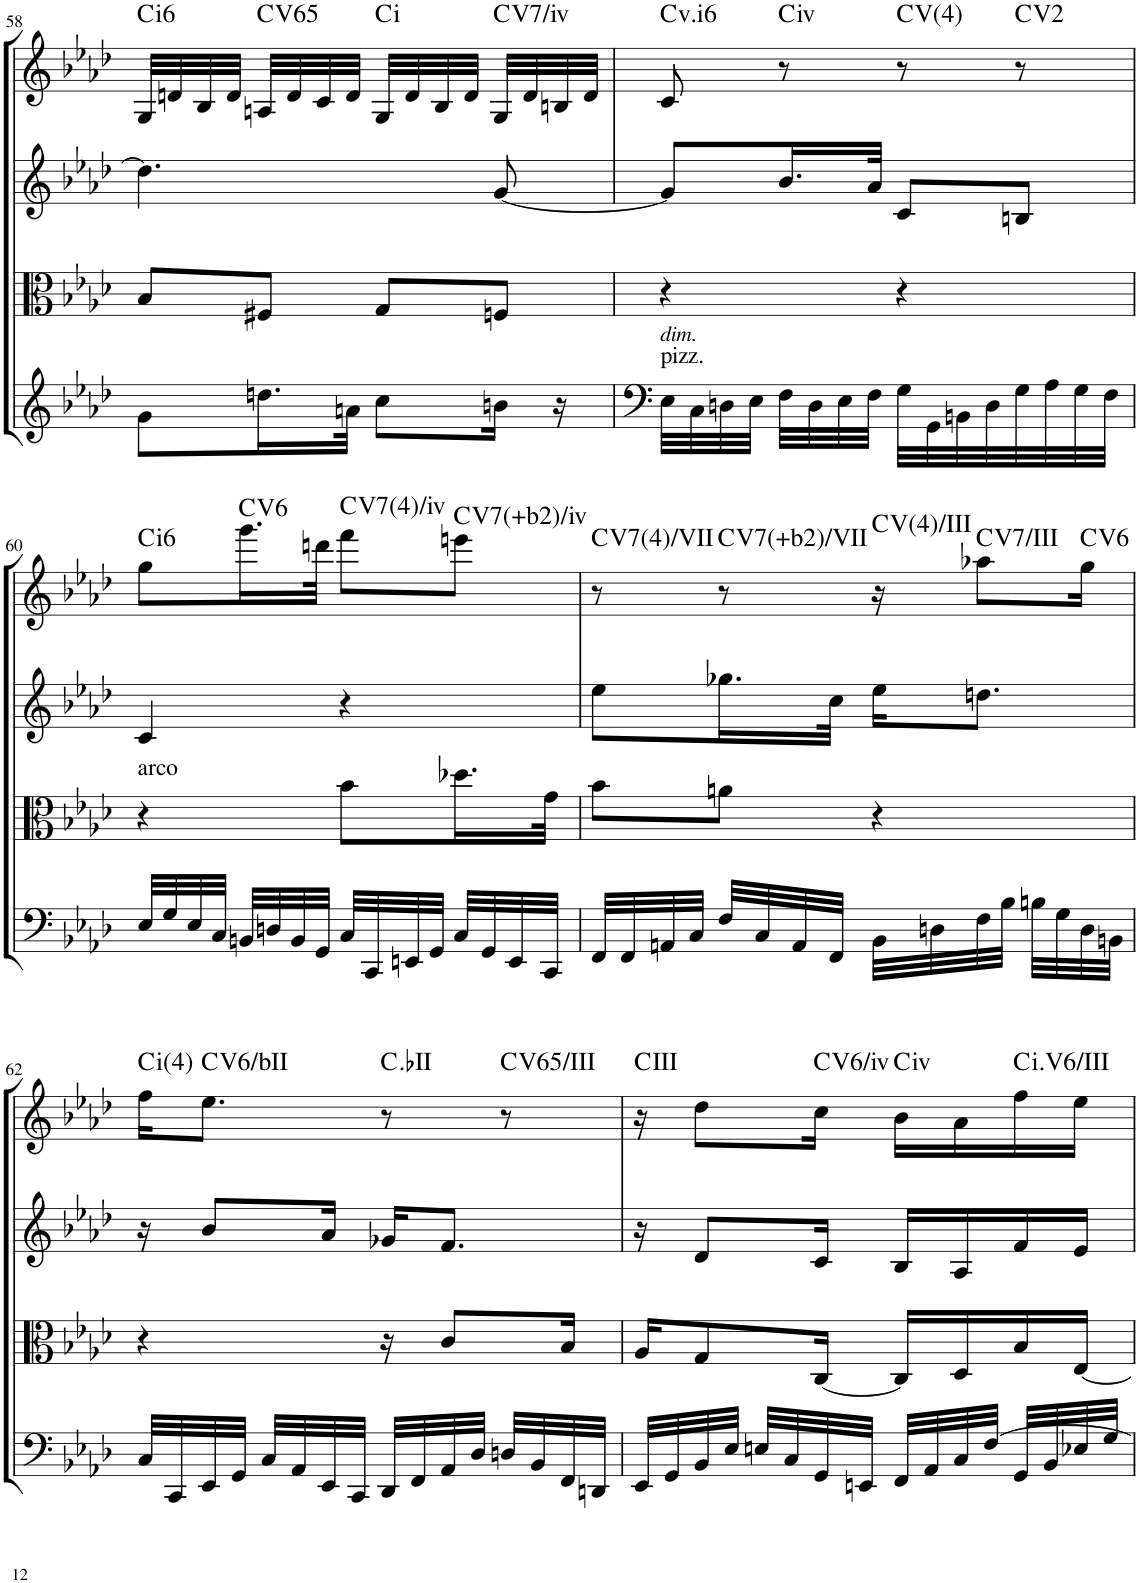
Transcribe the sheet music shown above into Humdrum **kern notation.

**kern	**kern	**kern	**kern	**harte
*part4	*part3	*part2	*part1	*part1
*staff4	*staff3	*staff2	*staff1	*
*I"Cello	*I"Viola	*I"2nd Violin	*I"1st Violin	*
*	*I'Vla	*I'Vln	*I'Vln	*
!!LO:PB:g=z
*clefG2	*clefC3	*clefG2	*clefG2	*
*k[b-e-a-d-]	*k[b-e-a-d-]	*k[b-e-a-d-]	*k[b-e-a-d-]	*
*f:	*f:	*f:	*f:	*
*M2/4	*M2/4	*M2/4	*M2/4	*
=58	=58	=58	=58	=58
!	!	!	!	!LO:H:kt=i
8g\L	8B-/L	4.dd\]	32G/LLL	.
.	.	.	32dn/	.
.	.	.	32B-/	.
.	.	.	32d/JJJ	.
!	!	!	!	!LO:H:kt=65
16.ddn\L	8F#X/J	.	32An/LLL	C:maj
.	.	.	32d/	.
.	.	.	32c/	.
32an\JJk	.	.	32d/JJJ	.
!	!	!	!	!LO:H:kt=i
8cc\L	8G/L	.	32G/LLL	.
.	.	.	32d/	.
.	.	.	32B-/	.
.	.	.	32d/JJJ	.
!	!	!	!	!LO:H:kt=7/
16bn\Jk	8Fn/J	[8g/	32G/LLL	C:maj
.	.	.	32d/	.
16r	.	.	32Bn/	.
.	.	.	32d/JJJ	.
=59	=59	=59	=59	=59
!LO:TX:a:t=pizz.	!	!	!	!
!LO:TX:a:i:t=dim.	!	!	!	!LO:H:kt=v.i
32E-\LLL	4r	8g/L]	8c/	.
32C\	.	.	.	.
32Dn\	.	.	.	.
32E-\JJJ	.	.	.	.
!	!	!	!	!LO:H:kt=iv
32F\LLL	.	16.b-/L	8r	.
32D\	.	.	.	.
32E-\	.	.	.	.
32F\JJJ	.	32a-/JJk	.	.
32G\LLL	4r	8c/L	8r	C:maj(4)
32GG\	.	.	.	.
32BBn\	.	.	.	.
32D\	.	.	.	.
32G\	.	8Bn/J	8r	C:maj(2)
32A-\	.	.	.	.
32G\	.	.	.	.
32F\JJJ	.	.	.	.
!!LO:LB:g=z
=60	=60	=60	=60	=60
!	!LO:TX:a:t=arco	!	!	!LO:H:kt=i
32E-/LLL	4r	4c/	8gg\L	.
32G/	.	.	.	.
32E-/	.	.	.	.
32C/JJJ	.	.	.	.
!	!	!	!	!LO:H:kt=6
32BBn/LLL	.	.	16.ggg\L	C:maj6
32Dn/	.	.	.	.
32BB/	.	.	.	.
32GG/JJJ	.	.	32dddn\JJk	.
!	!	!	!	!LO:H:kt=7
32C/LLL	8b-\L	4r	8fff\L	C:7(4)
32CC/	.	.	.	.
32EEn/	.	.	.	.
32GG/JJJ	.	.	.	.
!	!	!	!	!LO:H:kt=7
32C/LLL	16.dd-X\L	.	8eeen\J	C:7
32GG/	.	.	.	.
32EE/	.	.	.	.
32CC/JJJ	32g\JJk	.	.	.
=61	=61	=61	=61	=61
!	!	!	!	!LO:H:kt=7
32FF/LLL	8b-\L	8ee-\L	8r	C:7(4)
32FF/	.	.	.	.
32AAn/	.	.	.	.
32C/JJJ	.	.	.	.
!	!	!	!	!LO:H:kt=7
32F/LLL	8an\J	16.gg-X\L	8r	C:7
32C/	.	.	.	.
32AA/	.	.	.	.
32FF/JJJ	.	32cc\JJk	.	.
32BB-\LLL	4r	16ee-\KL	16r	C:maj(4)
32Dn\	.	.	.	.
!	!	!	!	!LO:H:kt=7/
32F\	.	8.ddn\J	8aa-X\L	C:maj
32B-\JJJ	.	.	.	.
32Bn\LLL	.	.	.	.
32G\	.	.	.	.
!	!	!	!	!LO:H:kt=6
32D\	.	.	16gg\Jk	C:maj6
32BBn\JJJ	.	.	.	.
!!LO:LB:g=z
=62	=62	=62	=62	=62
!	!	!	!	!LO:H:kt=i
32C/LLL	4r	16r	16ff\KL	.
32CC/	.	.	.	.
!	!	!	!	!LO:H:kt=6/
32EE-/	.	8b-/L	8.ee-\J	C:maj
32GG/JJJ	.	.	.	.
32C/LLL	.	.	.	.
32AA-/	.	.	.	.
32EE-/	.	16a-/Jk	.	.
32CC/JJJ	.	.	.	.
32DD-/LLL	16r	16g-X/KL	8r	C:maj
32FF/	.	.	.	.
32AA-/	8c/L	8.f/J	.	.
32D-/JJJ	.	.	.	.
!	!	!	!	!LO:H:kt=65/
32Dn/LLL	.	.	8r	C:maj
32BB-/	.	.	.	.
32FF/	16B-/Jk	.	.	.
32DDn/JJJ	.	.	.	.
=63	=63	=63	=63	=63
32EE-/LLL	16A-/KL	16r	16r	C:maj
32GG/	.	.	.	.
32BB-/	8G/	8d-/L	8dd-\L	.
32E-/JJJ	.	.	.	.
32En/LLL	.	.	.	.
32C/	.	.	.	.
!	!	!	!	!LO:H:kt=6/
32GG/	[16C/Jk	16c/Jk	16cc\Jk	C:maj
32EEn/JJJ	.	.	.	.
!	!	!	!	!LO:H:kt=iv
32FF/LLL	16C/LL]	16B-/LL	16b-\LL	.
32AA-/	.	.	.	.
32C/	16D-/	16A-/	16a-\	.
[32F/JJJ	.	.	.	.
!	!	!	!	!LO:H:kt=6/
32GG/LLL	16B-/	16f/	16ff\	C:maj
32BB-/	.	.	.	.
32E-X/	[16E-/JJ	16e-/JJ	16ee-\JJ	.
32G/JJJ	.	.	.	.
=	=	=	=	=
*-	*-	*-	*-	*-
